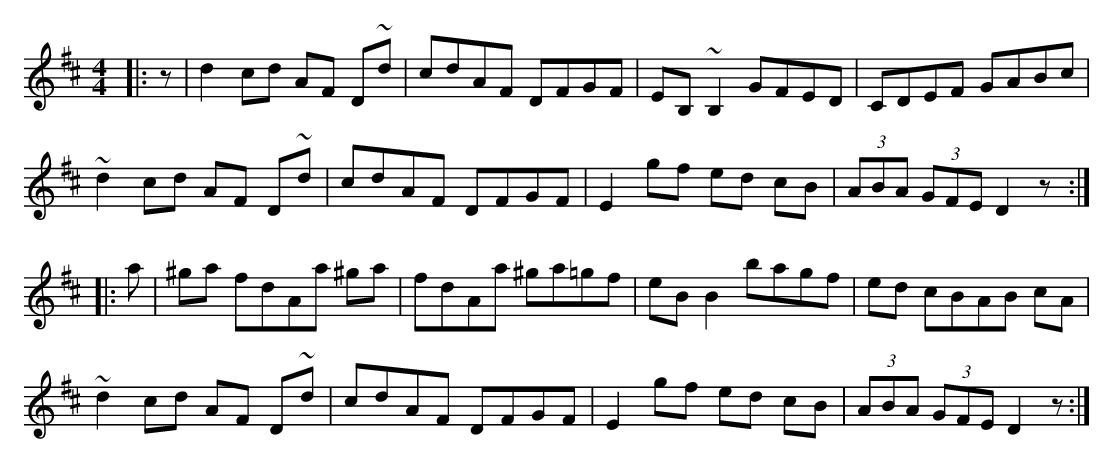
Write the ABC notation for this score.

X:1
M:4/4
K:D
|:z|d2 cd AF D~d|cdAF DFGF|EB, ~B,2 GFED|CDEF GABc|
~d2 cd AF D~d|cdAF DFGF|E2 gf ed cB|(3ABA (3GFE D2 z:|
|:a|^ga fdAa ^ga|fdAa ^ga=gf|eB B2 bagf|ed cBAB cA|
~d2 cd AF D~d|cdAF DFGF|E2 gf ed cB|(3ABA (3GFE D2 z:|
